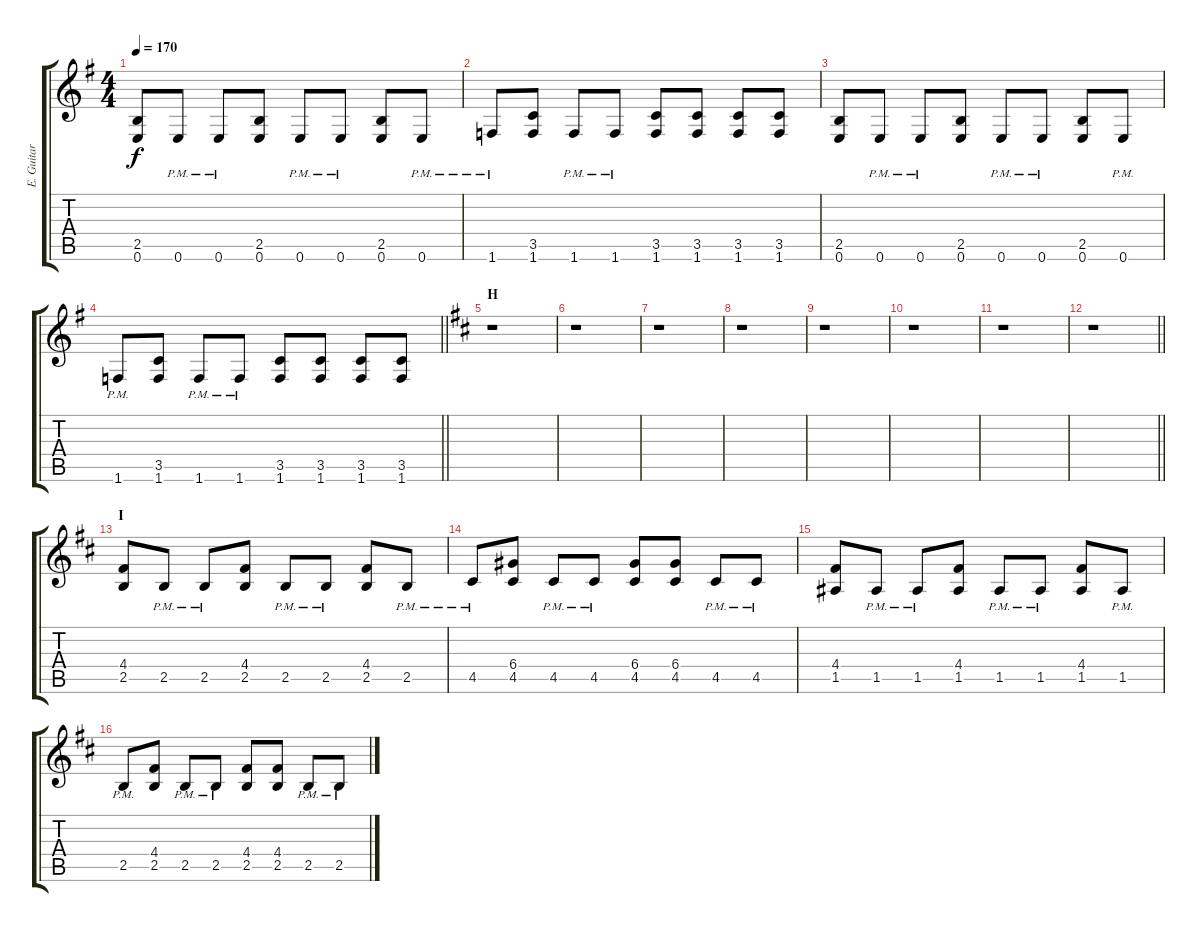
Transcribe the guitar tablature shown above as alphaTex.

\track ("E. Guitar II" "E. Guitar ") {instrument overdrivenguitar}
\staff {score tabs}
\tuning (E4 B3 G3 D3 A2 E2) {hide}
\ts (4 4)
\tempo 170
\clef g2
\ks g
(2.5 0.6).8{dy f} 0.6{pm}.8 0.6{pm}.8 (2.5 0.6).8 0.6{pm}.8 0.6{pm}.8 (2.5 0.6).8 0.6{pm}.8 |
1.6{pm}.8 (3.5 1.6).8 1.6{pm}.8 1.6{pm}.8 (3.5 1.6).8 (3.5 1.6).8 (3.5 1.6).8 (3.5 1.6).8 |
(2.5 0.6).8 0.6{pm}.8 0.6{pm}.8 (2.5 0.6).8 0.6{pm}.8 0.6{pm}.8 (2.5 0.6).8 0.6{pm}.8 |
\barLineRight lightlight
1.6{pm}.8 (3.5 1.6).8 1.6{pm}.8 1.6{pm}.8 (3.5 1.6).8 (3.5 1.6).8 (3.5 1.6).8 (3.5 1.6).8 |
\section ("" "H")
\ks d
r.1 |
r.1 |
r.1 |
r.1 |
r.1 |
r.1 |
r.1 |
\barLineRight lightlight
r.1 |
\section ("" "I")
(4.4 2.5).8 2.5{pm}.8 2.5{pm}.8 (4.4 2.5).8 2.5{pm}.8 2.5{pm}.8 (4.4 2.5).8 2.5{pm}.8 |
4.5{pm}.8 (6.4 4.5).8 4.5{pm}.8 4.5{pm}.8 (6.4 4.5).8 (6.4 4.5).8 4.5{pm}.8 4.5{pm}.8 |
(4.4 1.5).8 1.5{pm}.8 1.5{pm}.8 (4.4 1.5).8 1.5{pm}.8 1.5{pm}.8 (4.4 1.5).8 1.5{pm}.8 |
2.5{pm}.8 (4.4 2.5).8 2.5{pm}.8 2.5{pm}.8 (4.4 2.5).8 (4.4 2.5).8 2.5{pm}.8 2.5{pm}.8
